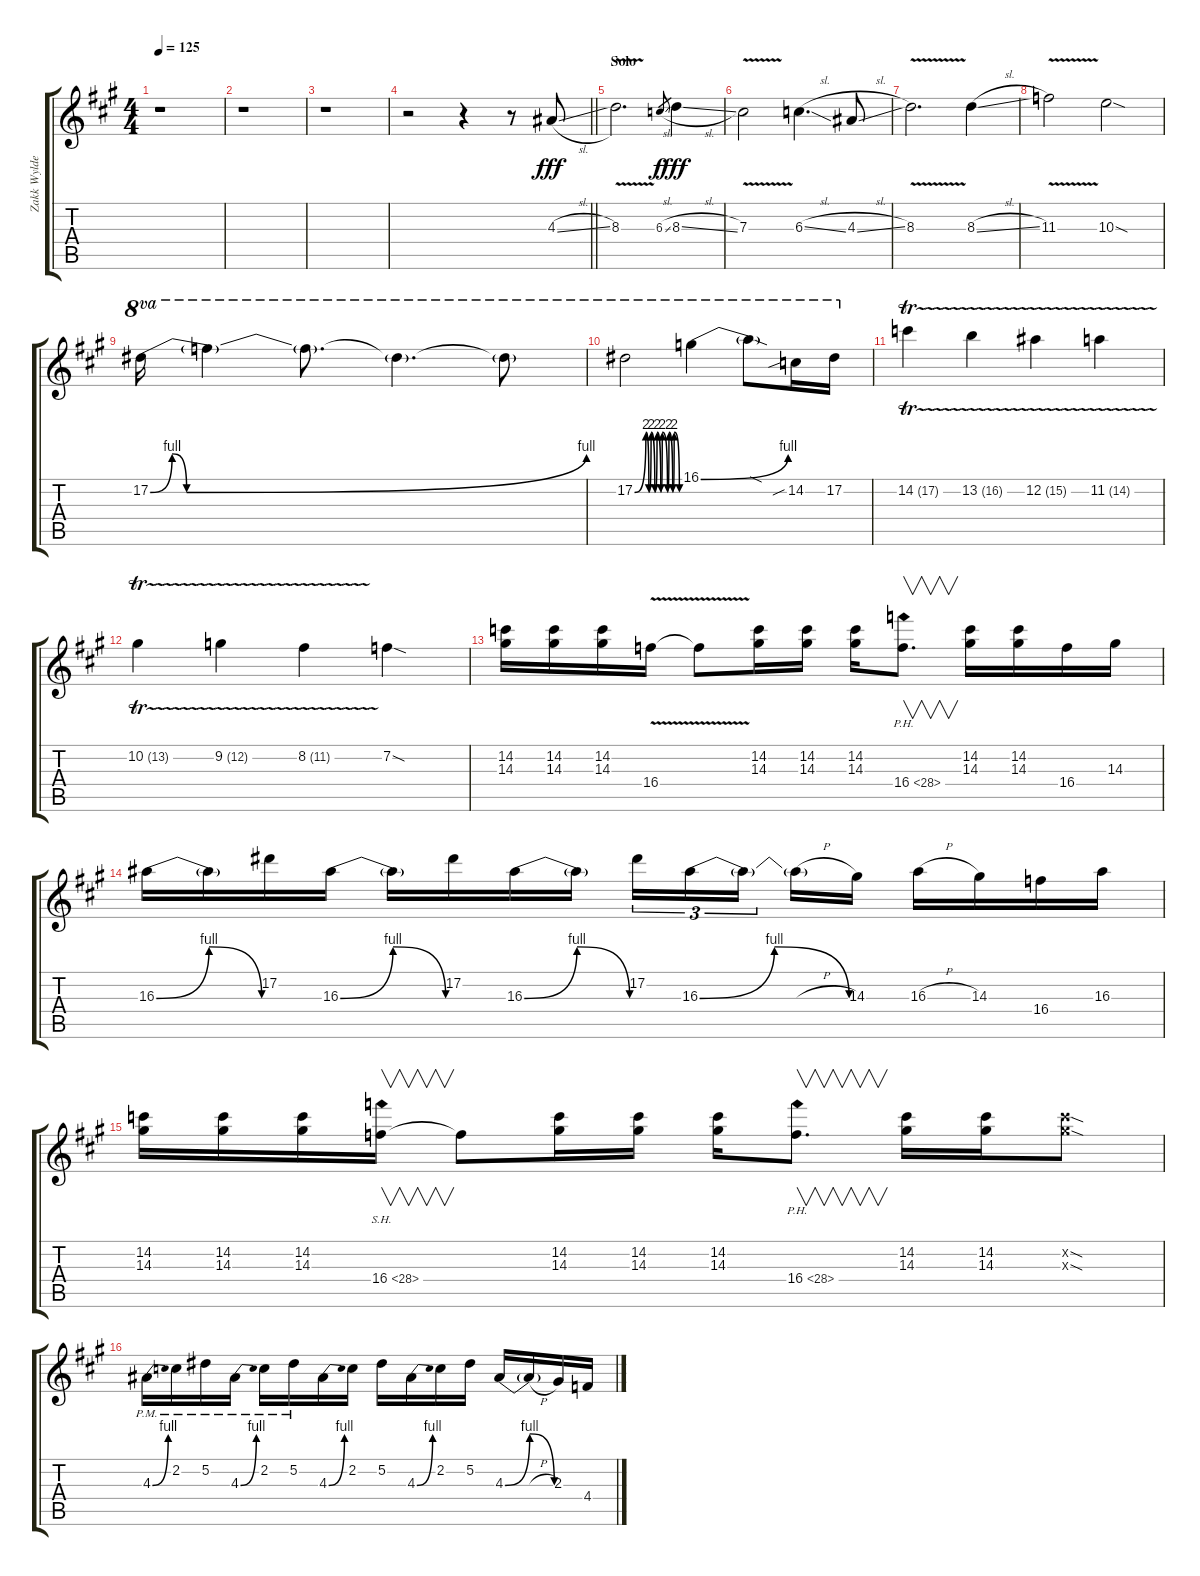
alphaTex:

\track ("Zakk Wylde - Lead Guitar II" "Zakk Wylde") {instrument distortionguitar}
\staff {score tabs}
\tuning (Eb4 Bb3 Gb3 Db3 Ab2 Eb2) {hide}
\ts (4 4)
\tempo 125
\clef g2
\ks a
r.1{dy fff} |
r.1 |
r.1 |
\barLineRight lightlight
r.2 r.4 r.8 4.3{sl}.8 |
\section ("" "Solo")
8.3{v}.2{d} 6.3{sl}.8{gr dy f} 8.3{sl}.4{dy fff} |
7.3{v}.2 6.3{sl}.4{d} 4.3{sl}.8 |
8.3{v}.2{d} 8.3{sl}.4 |
11.3{v}.2 10.3{sod}.2 |
17.2{be (custom 0 0 3 4 5 0 60 4)}.16{ot 8va} 17.2{t}.4{ot 8va} 17.2{t}.8{d ot 8va} 17.2{t}.4{d ot 8va} 17.2{t}.8{ot 8va} |
17.2{be (custom 0 0 15 8 19 0 22 8 27 0 30 8 35 0 37 8 44 0 46 8 51 0 53 8 60 0)}.2{ot 8va} 16.1{be (bend 0 0 60 4)}.4{ot 8va} 16.1{sod t}.8{ot 8va} 14.2{sib}.16{ot 8va} 17.2.16{ot 8va} |
14.2{tr (17 32)}.4 13.2{tr (16 32)}.4 12.2{tr (15 32)}.4 11.2{tr (14 32)}.4 |
10.2{tr (13 32)}.4 9.2{tr (12 32)}.4 8.2{tr (11 32)}.4 7.2{sod}.4 |
(14.2 14.3).16 (14.2 14.3).16 (14.2 14.3).16 16.4{v}.16 16.4{t}.8 (14.2 14.3).16 (14.2 14.3).16 (14.2 14.3).16 16.4{ph 12}.8{v d} (14.2 14.3).16 (14.2 14.3).16 16.4.16 14.3.16 |
16.3{be (bendrelease 0 0 20 4 58 4 60 0)}.16 16.3{t}.16 17.2.16 16.3{be (bendrelease 0 0 15 4 58 4 60 0)}.16 16.3{t}.16 17.2.16 16.3{be (bendrelease 0 0 19 4 58 4 60 0)}.16 16.3{t}.16 17.2.16{tu (3 2)} 16.3{be (bendrelease 0 0 31 4 31 4 60 0)}.16{tu (3 2)} 16.3{t}.16{tu (3 2) beam splitsecondary} 16.3{h t}.16 14.3.16 16.3{h}.16 14.3.16 16.4.16 16.3.16 |
(14.2 14.3).16 (14.2 14.3).16 (14.2 14.3).16 16.4{sh 12}.16{v} 16.4{t}.8 (14.2 14.3).16 (14.2 14.3).16 (14.2 14.3).16 16.4{ph 12}.8{v d} (14.2 14.3).16 (14.2 14.3).16 (14.2{sod x} 14.3{sod x}).8 |
4.3{be (bend 0 0 60 4) pm}.16 2.2{pm}.16 5.2{pm}.16 4.3{be (bend 0 0 60 4) pm}.16 2.2{pm}.16 5.2{pm}.16 4.3{be (bend 0 0 60 4)}.16 2.2.16 5.2.16 4.3{be (bend 0 0 60 4)}.16 2.2.16 5.2.16 4.3{be (bendrelease 0 0 30 4 30 4 60 0)}.16 4.3{h t}.16 2.3.16 4.4.16
